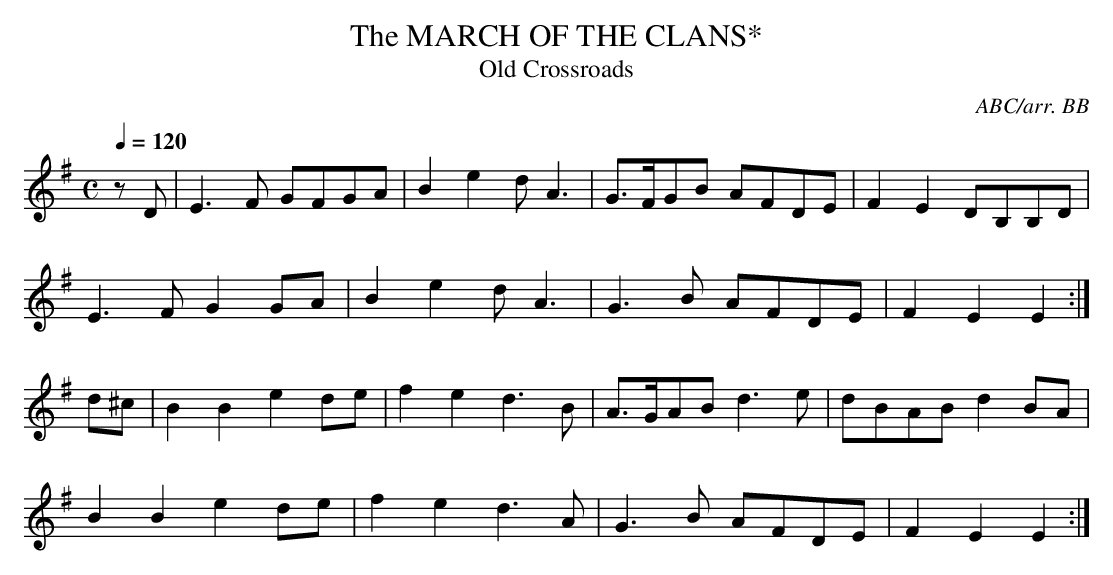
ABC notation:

X:1
T:MARCH OF THE CLANS*, The
T:Old Crossroads
C:ABC/arr. BB
Q:1/4=120
L:1/8
M:C
K:Em
zD|E3F GFGA|B2e2 dA3|G>FGB AFDE|F2E2 DB,B,D|
E3F G2GA|B2e2 dA3|G3B AFDE|F2E2E2:|
d^c|B2B2 e2de|f2e2 d3B|A>GAB d3e|dBAB d2BA|
B2B2 e2de|f2e2 d3A|G3B AFDE|F2E2E2 :|
